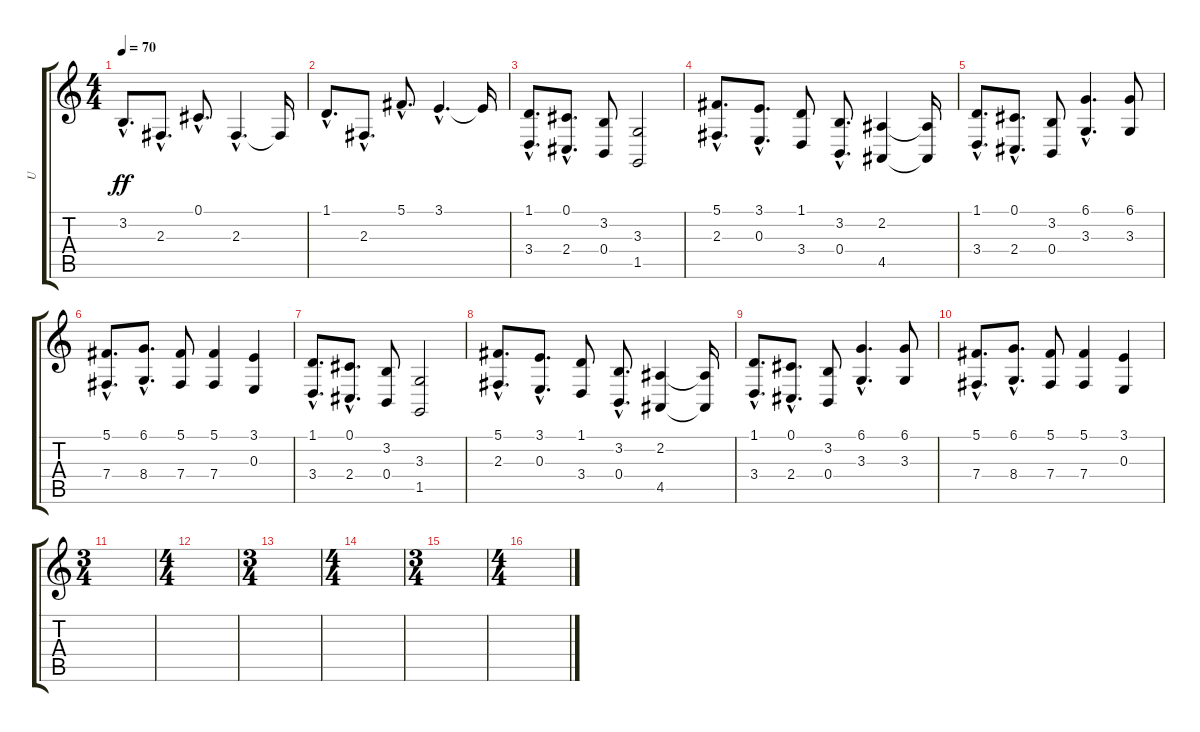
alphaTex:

\track ("U" "U") {instrument stringensemble1}
\staff {score tabs}
\tuning (Db4 Ab3 E3 B2 Gb2 B1) {hide}
\ts (4 4)
\tempo 70
\clef g2
\ks c
3.2{hac}.8{d dy ff} 2.3{hac}.8{d} 0.1{hac}.8{d} 2.3{hac}.4{d} 2.3{t}.16 |
1.1{hac}.8{d} 2.3{hac}.8{d} 5.1{hac}.8{d} 3.1{hac}.4{d} 3.1{t}.16 |
\section ("" " ")
(1.1{hac} 3.4{hac}).8{d} (0.1{hac} 2.4{hac}).8{d} (3.2 0.4).8 (3.3 1.5).2 |
(5.1{hac} 2.3{hac}).8{d} (3.1{hac} 0.3{hac}).8{d} (1.1 3.4).8 (3.2{hac} 0.4{hac}).8{d} (2.2 4.5).4 (2.2{t} 4.5{t}).16 |
(1.1{hac} 3.4{hac}).8{d} (0.1{hac} 2.4{hac}).8{d} (3.2 0.4).8 (6.1{hac} 3.3{hac}).4{d} (6.1 3.3).8 |
(5.1{hac} 7.4{hac}).8{d} (6.1{hac} 8.4{hac}).8{d} (5.1 7.4).8 (5.1 7.4).4 (3.1 0.3).4 |
(1.1{hac} 3.4{hac}).8{d} (0.1{hac} 2.4{hac}).8{d} (3.2 0.4).8 (3.3 1.5).2 |
(5.1{hac} 2.3{hac}).8{d} (3.1{hac} 0.3{hac}).8{d} (1.1 3.4).8 (3.2{hac} 0.4{hac}).8{d} (2.2 4.5).4 (2.2{t} 4.5{t}).16 |
(1.1{hac} 3.4{hac}).8{d} (0.1{hac} 2.4{hac}).8{d} (3.2 0.4).8 (6.1{hac} 3.3{hac}).4{d} (6.1 3.3).8 |
(5.1{hac} 7.4{hac}).8{d} (6.1{hac} 8.4{hac}).8{d} (5.1 7.4).8 (5.1 7.4).4 (3.1 0.3).4 |
\ts (3 4)
\section ("" " ")
|
\ts (4 4)
|
\ts (3 4)
|
\ts (4 4)
|
\ts (3 4)
|
\ts (4 4)
